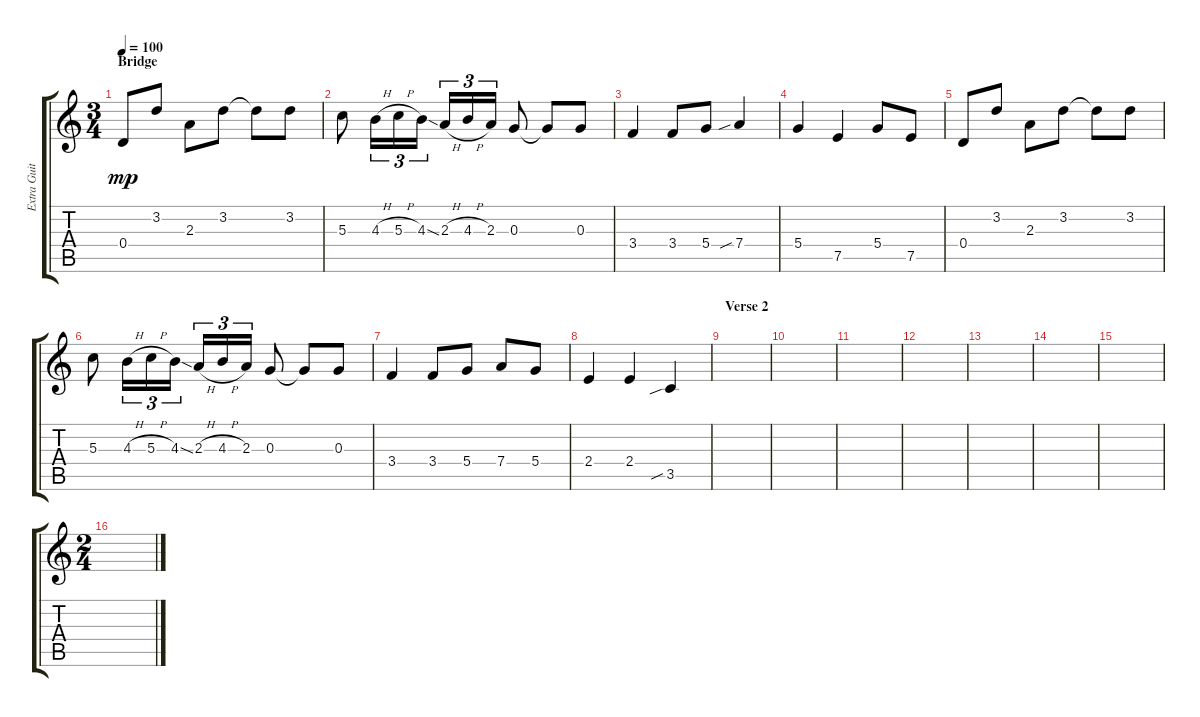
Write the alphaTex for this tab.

\track ("Extra Guitar" "Extra Guit") {instrument acousticguitarsteel}
\staff {score tabs}
\tuning (E4 B3 G3 D3 A2 E2) {hide}
\ts (3 4)
\section ("" "Bridge")
\tempo 100
\clef g2
\ks c
0.4.8{dy mp} 3.2.8 2.3.8 3.2.8 3.2{t}.8 3.2.8 |
5.3.8 4.3{h}.16{tu (3 2)} 5.3{h}.16{tu (3 2)} 4.3{ss}.16{tu (3 2)} 2.3{h}.16{tu (3 2)} 4.3{h}.16{tu (3 2)} 2.3.16{tu (3 2)} 0.3.8 0.3{t}.8 0.3.8 |
3.4.4 3.4.8 5.4.8 7.4{sib}.4 |
5.4.4 7.5.4 5.4.8 7.5.8 |
0.4.8 3.2.8 2.3.8 3.2.8 3.2{t}.8 3.2.8 |
5.3.8 4.3{h}.16{tu (3 2)} 5.3{h}.16{tu (3 2)} 4.3{ss}.16{tu (3 2)} 2.3{h}.16{tu (3 2)} 4.3{h}.16{tu (3 2)} 2.3.16{tu (3 2)} 0.3.8 0.3{t}.8 0.3.8 |
3.4.4 3.4.8 5.4.8 7.4.8 5.4.8 |
2.4.4 2.4.4 3.5{sib}.4 |
\section ("" "Verse 2")
|
|
|
|
|
|
|
\ts (2 4)
